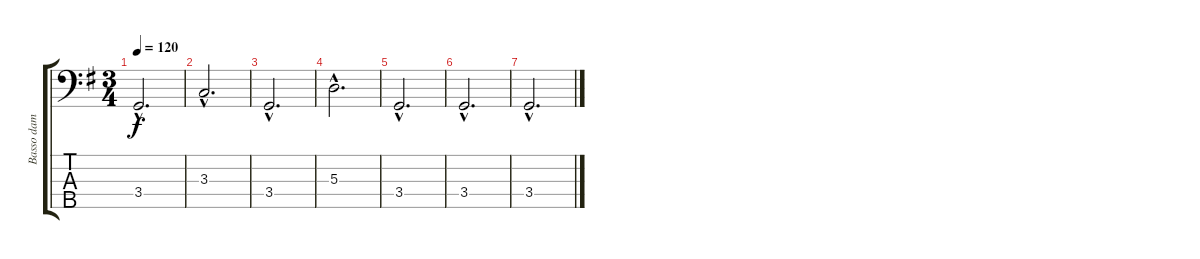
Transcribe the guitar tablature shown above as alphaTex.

\track ("Basso dam" "Basso dam") {instrument electricbassfinger}
\staff {score tabs}
\tuning (G2 D2 A1 E1 A0) {hide}
\ts (3 4)
\tempo 120
\clef f4
\ks g
3.4{hac}.2{d dy f} |
3.3{hac}.2{d} |
3.4{hac}.2{d} |
5.3{hac}.2{d} |
3.4{hac}.2{d} |
3.4{hac}.2{d} |
3.4{hac}.2{d}
